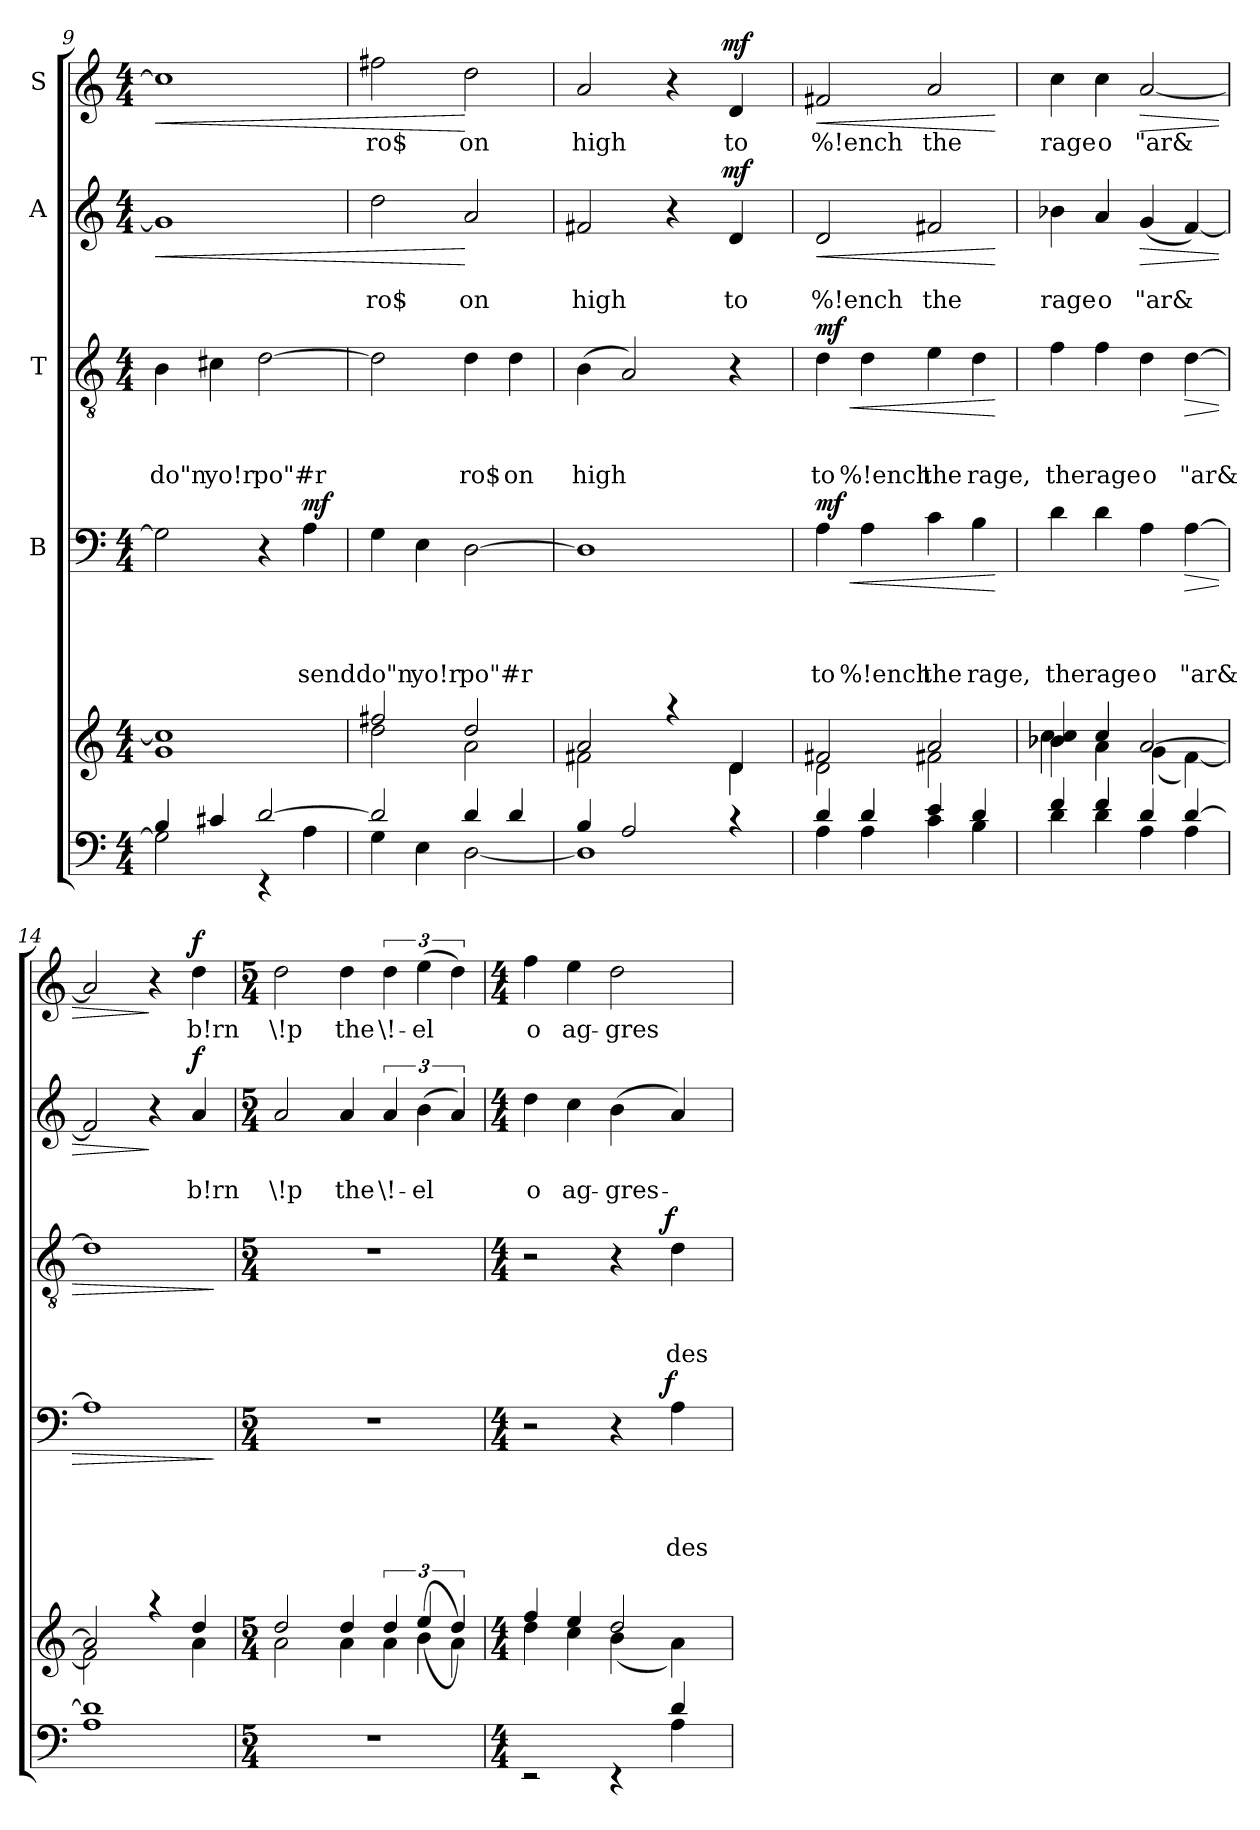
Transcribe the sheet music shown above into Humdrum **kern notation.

**kern	**kern	**kern	**text	**text	**text	**text	**dynam	**kern	**text	**text	**text	**dynam	**kern	**text	**text	**dynam	**kern	**text	**dynam
*part5	*part5	*part4	*part4	*part4	*part4	*part4	*part4	*part3	*part3	*part3	*part3	*part3	*part2	*part2	*part2	*part2	*part1	*part1	*part1
*staff6	*staff5	*staff4	*staff4	*staff4	*staff4	*staff4	*staff4	*staff3	*staff3	*staff3	*staff3	*staff3	*staff2	*staff2	*staff2	*staff2	*staff1	*staff1	*staff1
*	*	*I"B	*	*	*	*	*	*I"T	*	*	*	*	*I"A	*	*	*	*I"S	*	*
*clefF4	*clefG2	*clefF4	*	*	*	*	*	*clefGv2	*	*	*	*	*clefG2	*	*	*	*clefG2	*	*
*k[]	*k[]	*k[]	*	*	*	*	*	*k[]	*	*	*	*	*k[]	*	*	*	*k[]	*	*
*C:	*C:	*C:	*	*	*	*	*	*C:	*	*	*	*	*C:	*	*	*	*C:	*	*
*M4/4	*M4/4	*M4/4	*	*	*	*	*	*M4/4	*	*	*	*	*M4/4	*	*	*	*M4/4	*	*
=9	=9	=9	=9	=9	=9	=9	=9	=9	=9	=9	=9	=9	=9	=9	=9	=9	=9	=9	=9
*^	*	*	*	*	*	*	*	*	*	*	*	*	*	*	*	*	*	*	*
!	!	!	!	!	!	!	!	!	!	!	!	!LO:LY:b	!	!	!	!	!LO:HP:b	!	!	!LO:HP:b
4B/	2G\]	1g 1cc#]	2G\]	.	.	.	.	.	4B\	.	.	do"n	.	1g]	.	.	<	1cc#]	.	<
!	!	!	!	!	!	!	!	!	!	!	!	!LO:LY:b	!	!	!	!	!	!	!	!
4c#X/	.	.	.	.	.	.	.	.	4c#X\	.	.	yo!r	.	.	.	.	.	.	.	.
!	!	!	!	!	!	!	!	!	!	!	!	!LO:LY:b	!	!	!	!	!	!	!	!
[>2d/	4rEE	.	4r	.	.	.	.	.	[>2d\	.	.	po"#r	.	.	.	.	.	.	.	.
!	!	!	!	!	!	!	!LO:LY:b	!LO:DY:a	!	!	!	!	!	!	!	!	!	!	!	!
.	4A\	.	4A\	.	.	.	send	mf	.	.	.	.	.	.	.	.	.	.	.	.
!!LO:PB:g=z
=10	=10	=10	=10	=10	=10	=10	=10	=10	=10	=10	=10	=10	=10	=10	=10	=10	=10	=10	=10	=10
*	*	*^	*	*	*	*	*	*	*	*	*	*	*	*	*	*	*	*	*	*
!	!	!	!	!	!	!	!	!LO:LY:b	!	!	!	!	!	!	!	!	!LO:LY:b	!	!	!LO:LY:b	!
2d/]	4G\	2ff#X/	2dd\	4G\	.	.	.	do"n	.	2d\]	.	.	.	.	2dd\	.	ro$	.	2ff#X\	ro$	.
!	!	!	!	!	!	!	!	!LO:LY:b	!	!	!	!	!	!	!	!	!	!	!	!	!
.	4E\	.	.	4E\	.	.	.	yo!r	.	.	.	.	.	.	.	.	.	.	.	.	.
!	!	!	!	!	!	!	!	!LO:LY:b	!	!	!	!	!LO:LY:b	!	!	!	!LO:LY:b	!	!	!LO:LY:b	!
4d/	[<2D\	2dd/	2a\	[>2D\	.	.	.	po"#r	.	4d\	.	.	ro$	.	2a/	.	on	[	2dd\	on	[
!	!	!	!	!	!	!	!	!	!	!	!	!	!LO:LY:b	!	!	!	!	!	!	!	!
4d/	.	.	.	.	.	.	.	.	.	4d\	.	.	on	.	.	.	.	.	.	.	.
=11	=11	=11	=11	=11	=11	=11	=11	=11	=11	=11	=11	=11	=11	=11	=11	=11	=11	=11	=11	=11	=11
!	!	!	!	!	!	!	!	!	!	!	!	!	!LO:LY:b	!	!	!	!LO:LY:b	!	!	!LO:LY:b	!
*	*	*	*	*	*	*	*	*	*	*	*	*	*	*	*^	*	*	*	*^	*	*
4B/	1D]	2a/	2f#X\	1D]	.	.	.	.	.	(>4B\	.	.	high	.	2f#X/	3%2ryy	.	high	.	2a/	3%2ryy	high	.
2A/	.	.	.	.	.	.	.	.	.	2A/)	.	.	.	.	.	.	.	.	.	.	.	.	.
.	.	4raa	4ryy	.	.	.	.	.	.	.	.	.	.	.	4r	.	.	.	.	4r	.	.	.
.	.	.	.	.	.	.	.	.	.	.	.	.	.	.	.	24..ryy	.	.	.	.	24..ryy	.	.
!	!	!	!	!	!	!	!	!	!	!	!	!	!	!	!	!	!	!	!LO:DY:a	!	!	!	!LO:DY:a
.	.	.	.	.	.	.	.	.	.	.	.	.	.	.	.	6ryy	.	.	mf	.	6ryy	.	mf
!	!	!	!	!	!	!	!	!	!	!	!	!	!	!	!	!	!	!LO:LY:b	!	!	!	!LO:LY:b	!
4rc	.	4d/	4d\	.	.	.	.	.	.	4r	.	.	.	.	4d/	.	.	to	.	4d/	.	to	.
.	.	.	.	.	.	.	.	.	.	.	.	.	.	.	.	12ryy	.	.	.	.	12ryy	.	.
.	.	.	.	.	.	.	.	.	.	.	.	.	.	.	.	96ryy	.	.	.	.	96ryy	.	.
=12	=12	=12	=12	=12	=12	=12	=12	=12	=12	=12	=12	=12	=12	=12	=12	=12	=12	=12	=12	=12	=12	=12	=12
!	!	!	!	!	!	!	!	!LO:LY:b	!LO:HP:b	!	!	!	!LO:LY:b	!LO:HP:b	!	!	!	!LO:LY:b	!LO:HP:b	!	!	!LO:LY:b	!LO:HP:b
!	!	!	!	!	!	!	!	!	!LO:DY:n=1:a	!	!	!	!	!LO:DY:n=1:a	!	!	!	!	!	!	!	!	!
*	*	*	*	*	*	*	*	*	*	*	*	*	*	*	*v	*v	*	*	*	*	*	*	*
*	*	*	*	*	*	*	*	*	*	*	*	*	*	*	*	*	*	*	*v	*v	*	*
4d/	4A\	2f#X/	2d\	4A\	.	.	.	to	< mf	4d\	.	.	to	< mf	2d/	.	%!ench	<	2f#X/	%!ench	<
!	!	!	!	!	!	!	!	!LO:LY:b	!	!	!	!	!LO:LY:b	!	!	!	!	!	!	!	!
4d/	4A\	.	.	4A\	.	.	.	%!ench	.	4d\	.	.	%!ench	.	.	.	.	.	.	.	.
!	!	!	!	!	!	!	!	!LO:LY:b	!	!	!	!	!LO:LY:b	!	!	!	!LO:LY:b	!	!	!LO:LY:b	!
4e/	4c\	2a/	2f#X\	4c\	.	.	.	the	.	4e\	.	.	the	.	2f#X/	.	the	.	2a/	the	.
!	!	!	!	!	!	!	!	!LO:LY:b	!	!	!	!	!LO:LY:b	!	!	!	!	!	!	!	!
4d/	4B\	.	.	4B\	.	.	.	rage,	.	4d\	.	.	rage,	.	.	.	.	.	.	.	.
*v	*v	*	*	*	*	*	*	*	*	*	*	*	*	*	*	*	*	*	*	*	*
*	*v	*v	*	*	*	*	*	*	*	*	*	*	*	*	*	*	*	*	*	*
.	.	.	.	.	.	.	[	.	.	.	.	[	.	.	.	[	.	.	[
=13	=13	=13	=13	=13	=13	=13	=13	=13	=13	=13	=13	=13	=13	=13	=13	=13	=13	=13	=13
*^	*^	*	*	*	*	*	*	*	*	*	*	*	*	*	*	*	*	*	*
*	*	*	*^	*	*	*	*	*	*	*	*	*	*	*	*	*	*	*	*	*	*
!	!	!	!	!	!	!	!	!	!LO:LY:b	!	!	!	!	!LO:LY:b	!	!	!	!LO:LY:b	!	!	!LO:LY:b	!
4f/	4d\	4b-X/ 4cc/	4cc\	4b-\	4d\	.	.	.	the	.	4f\	.	.	the	.	4b-X\	.	rage	.	4cc\	rage	.
!	!	!	!	!	!	!	!	!	!LO:LY:b	!	!	!	!	!LO:LY:b	!	!	!	!LO:LY:b:rj	!	!	!LO:LY:b:rj	!
4f/	4d\	4cc/	4a\	2.ryy	4d\	.	.	.	rage	.	4f\	.	.	rage	.	4a/	.	o	.	4cc\	o	.
!	!	!	!	!	!	!	!	!	!LO:LY:b:rj	!	!	!	!	!LO:LY:b:rj	!	!	!	!LO:LY:b	!LO:HP:b	!	!LO:LY:b	!LO:HP:b
4d/	4A\	[>2a/	(<4g\	.	4A\	.	.	.	o	.	4d\	.	.	o	.	(<4g/	.	"ar&	>	[<2a/	"ar&	>
!	!	!	!	!	!	!	!	!	!LO:LY:b	!LO:HP:b	!	!	!	!LO:LY:b	!LO:HP:b	!	!	!	!	!	!	!
[>4d/	4A\	.	[<4f\)	.	[>4A\	.	.	.	"ar&	>	[>4d\	.	.	"ar&	>	[<4f/)	.	.	.	.	.	.
*v	*v	*	*	*	*	*	*	*	*	*	*	*	*	*	*	*	*	*	*	*	*	*
*	*	*v	*v	*	*	*	*	*	*	*	*	*	*	*	*	*	*	*	*	*	*
=14	=14	=14	=14	=14	=14	=14	=14	=14	=14	=14	=14	=14	=14	=14	=14	=14	=14	=14	=14	=14
1A 1d]	2a/]	2f\]	1A]	.	.	.	.	.	1d]	.	.	.	.	2f/]	.	.	.	2a/]	.	.
.	4raa	4ryy	.	.	.	.	.	.	.	.	.	.	.	4r	.	.	]	4r	.	]
!	!	!	!	!	!	!	!	!	!	!	!	!	!	!	!	!LO:LY:b	!LO:DY:a	!	!LO:LY:b	!LO:DY:a
.	4dd/	4a\	.	.	.	.	.	.	.	.	.	.	.	4a/	.	b!rn	f	4dd\	b!rn	f
*	*v	*v	*	*	*	*	*	*	*	*	*	*	*	*	*	*	*	*	*	*
.	.	.	.	.	.	.	]	.	.	.	.	]	.	.	.	.	.	.	.
!!LO:LB:g=z
=15	=15	=15	=15	=15	=15	=15	=15	=15	=15	=15	=15	=15	=15	=15	=15	=15	=15	=15	=15
*M5/4	*M5/4	*M5/4	*	*	*	*	*	*M5/4	*	*	*	*	*M5/4	*	*	*	*M5/4	*	*
!LO:N:vis=1	!	!LO:N:vis=1	!	!	!	!	!	!LO:N:vis=1	!	!	!	!	!	!	!LO:LY:b	!	!	!LO:LY:b	!
*	*^	*	*	*	*	*	*	*	*	*	*	*	*	*	*	*	*	*	*
4%5r	2a\	2dd/	4%5r	.	.	.	.	.	4%5r	.	.	.	.	2a/	.	\!p	.	2dd\	\!p	.
!	!	!	!	!	!	!	!	!	!	!	!	!	!	!	!	!LO:LY:b	!	!	!LO:LY:b	!
.	4a\	4dd/	.	.	.	.	.	.	.	.	.	.	.	4a/	.	the	.	4dd\	the	.
*	*Xtuplet	*tuplet	*	*	*	*	*	*	*	*	*	*	*	*	*	*	*	*	*	*
!	!	!	!	!	!	!	!	!	!	!	!	!	!	!	!	!LO:LY:b	!	!	!LO:LY:b	!
.	6a\	6dd/	.	.	.	.	.	.	.	.	.	.	.	6a/	.	\!-	.	6dd\	\!-	.
!	!	!	!	!	!	!	!	!	!	!	!	!	!	!	!	!LO:LY:b	!	!	!LO:LY:b	!
.	(<6b\	(6ee/	.	.	.	.	.	.	.	.	.	.	.	(>6b\	.	-el	.	(>6ee\	-el	.
.	6a\)	6dd/)	.	.	.	.	.	.	.	.	.	.	.	6a/)	.	.	.	6dd\)	.	.
=16	=16	=16	=16	=16	=16	=16	=16	=16	=16	=16	=16	=16	=16	=16	=16	=16	=16	=16	=16	=16
*M4/4	*M4/4	*	*M4/4	*	*	*	*	*	*M4/4	*	*	*	*	*M4/4	*	*	*	*M4/4	*	*
*^	*	*	*	*	*	*	*	*	*	*	*	*	*	*	*	*	*	*	*	*
!	!	!	!	!	!	!	!	!	!	!	!	!	!	!	!	!	!LO:LY:b:rj	!	!	!LO:LY:b:rj	!
*	*	*	*	*^	*	*	*	*	*	*^	*	*	*	*	*	*	*	*	*	*	*
2.ryy	2rEE	4ff/	4dd\	2r	3%2ryy	.	.	.	.	.	2r	3%2ryy	.	.	.	.	4dd\	.	o	.	4ff\	o	.
!	!	!	!	!	!	!	!	!	!	!	!	!	!	!	!	!	!	!	!LO:LY:b	!	!	!LO:LY:b	!
.	.	4ee/	4cc\	.	.	.	.	.	.	.	.	.	.	.	.	.	4cc\	.	ag-	.	4ee\	ag-	.
!	!	!	!	!	!	!	!	!	!	!	!	!	!	!	!	!	!	!	!LO:LY:b	!	!	!LO:LY:b	!
.	4rEE	2dd/	(<4b\	4r	.	.	.	.	.	.	4r	.	.	.	.	.	(>4b\	.	-gres-	.	2dd\	-gres-	.
.	.	.	.	.	24..ryy	.	.	.	.	.	.	24..ryy	.	.	.	.	.	.	.	.	.	.	.
!	!	!	!	!	!	!	!	!	!	!LO:DY:a	!	!	!	!	!	!LO:DY:a	!	!	!	!	!	!	!
.	.	.	.	.	6ryy	.	.	.	.	f	.	6ryy	.	.	.	f	.	.	.	.	.	.	.
!	!	!	!	!	!	!	!	!	!LO:LY:b	!	!	!	!	!	!LO:LY:b	!	!	!	!	!	!	!	!
4d/	4A\	.	4a\)	4A\	.	.	.	.	des-	.	4d\	.	.	.	des-	.	4a/)	.	.	.	.	.	.
.	.	.	.	.	12ryy	.	.	.	.	.	.	12ryy	.	.	.	.	.	.	.	.	.	.	.
.	.	.	.	.	96ryy	.	.	.	.	.	.	96ryy	.	.	.	.	.	.	.	.	.	.	.
*v	*v	*	*	*v	*v	*	*	*	*	*	*v	*v	*	*	*	*	*	*	*	*	*	*	*
*	*v	*v	*	*	*	*	*	*	*	*	*	*	*	*	*	*	*	*	*	*
=	=	=	=	=	=	=	=	=	=	=	=	=	=	=	=	=	=	=	=
*-	*-	*-	*-	*-	*-	*-	*-	*-	*-	*-	*-	*-	*-	*-	*-	*-	*-	*-	*-
